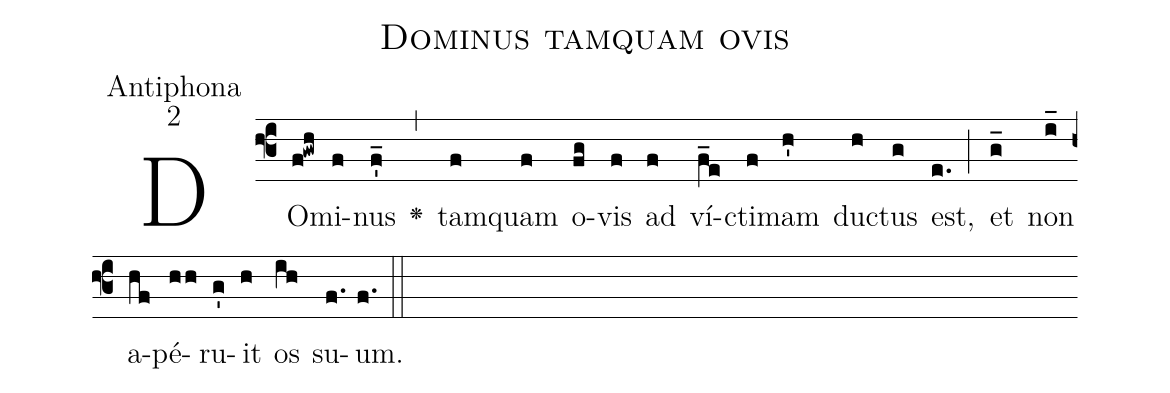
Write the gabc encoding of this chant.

name:Dominus tamquam ovis;
office-part:Antiphona;
mode:2;
%%
(f3) DO(f!gwh)mi(f)nus(f'_) <v>\greheightstar</v>(,) tam(f)quam(f) o(fg)vis(f) ad(f) ví(f_e)cti(f)mam(h') du(h)ctus(g) est,(e.) (;) et(g_) non(i_) a(hf)pé(hh)ru(g')it(h) os(ih) su(f.)um.(f.) (::)
